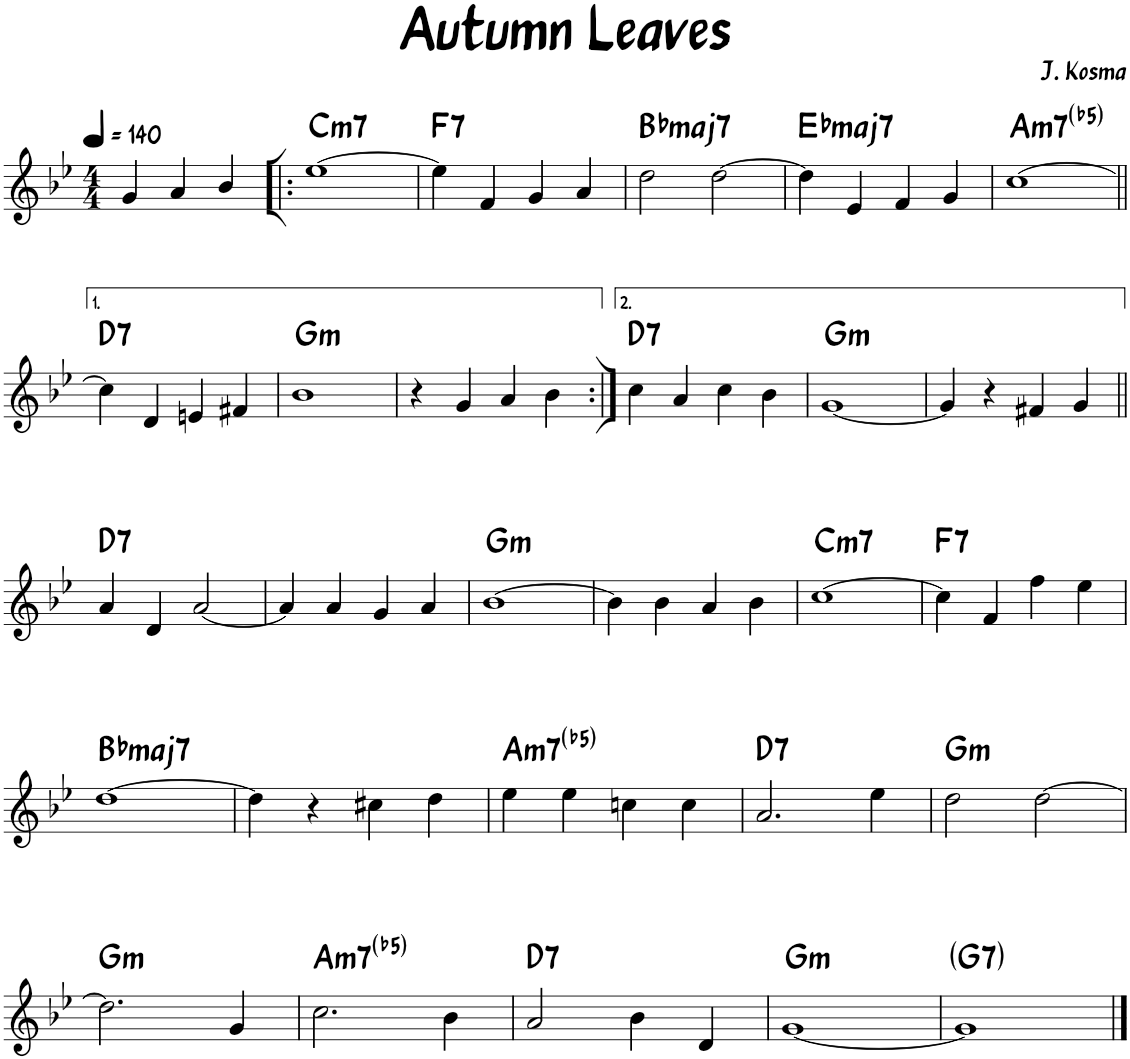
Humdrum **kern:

**kern	**harte
*part1	*part1
*staff1	*
*I"Piano	*
*I'Pno.	*
*clefG2	*
*k[b-e-]	*
*M4/4	*
*MM140	*
=1	=1
4g/	.
4a/	.
4b-/	.
=2!|:	=2!|:
!	!LO:H:kt=m7
[1ee-	C:min7
=3	=3
!	!LO:H:kt=7
4ee-\]	F:7
4f/	.
4g/	.
4a/	.
=4	=4
!	!LO:H:kt=maj7
2dd\	Bb:maj7
[2dd\	.
=5	=5
!	!LO:H:kt=maj7
4dd\]	Eb:maj7
4e-/	.
4f/	.
4g/	.
=6	=6
!	!LO:H:kt=m7(b5)
[1cc	A:hdim7
!!LO:LB:g=z
=7||	=7||
!	!LO:H:kt=7
4cc\]	D:7
4d/	.
4en/	.
4f#X/	.
=8	=8
!	!LO:H:kt=m
1b-	G:min
=9	=9
4r	.
4g/	.
4a/	.
4b-\	.
=10:|!	=10:|!
!	!LO:H:kt=7
4cc\	D:7
4a/	.
4cc\	.
4b-\	.
=11	=11
!	!LO:H:kt=m
[1g	G:min
=12	=12
4g/]	.
4r	.
4f#X/	.
4g/	.
!!LO:LB:g=z
=13||	=13||
!	!LO:H:kt=7
4a/	D:7
4d/	.
[2a/	.
=14	=14
4a/]	.
4a/	.
4g/	.
4a/	.
=15	=15
!	!LO:H:kt=m
[1b-	G:min
=16	=16
4b-\]	.
4b-\	.
4a/	.
4b-\	.
=17	=17
!	!LO:H:kt=m7
[1cc	C:min7
=18	=18
!	!LO:H:kt=7
4cc\]	F:7
4f/	.
4ff\	.
4ee-\	.
!!LO:LB:g=z
=19	=19
!	!LO:H:kt=maj7
[1dd	Bb:maj7
=20	=20
4dd\]	.
4r	.
4cc#X\	.
4dd\	.
=21	=21
!	!LO:H:kt=m7(b5)
4ee-\	A:hdim7
4ee-\	.
4ccn\	.
4cc\	.
=22	=22
!	!LO:H:kt=7
2.a/	D:7
4ee-\	.
=23	=23
!	!LO:H:kt=m
2dd\	G:min
[2dd\	.
!!LO:LB:g=z
=24	=24
!	!LO:H:kt=m
2.dd\]	G:min
4g/	.
=25	=25
!	!LO:H:kt=m7(b5)
2.cc\	A:hdim7
4b-\	.
=26	=26
!	!LO:H:kt=7
2a/	D:7
4b-\	.
4d/	.
=27	=27
!	!LO:H:kt=m
[1g	G:min
=28	=28
!	!LO:H:kt=7
1g]	G:7
==	==
*-	*-
